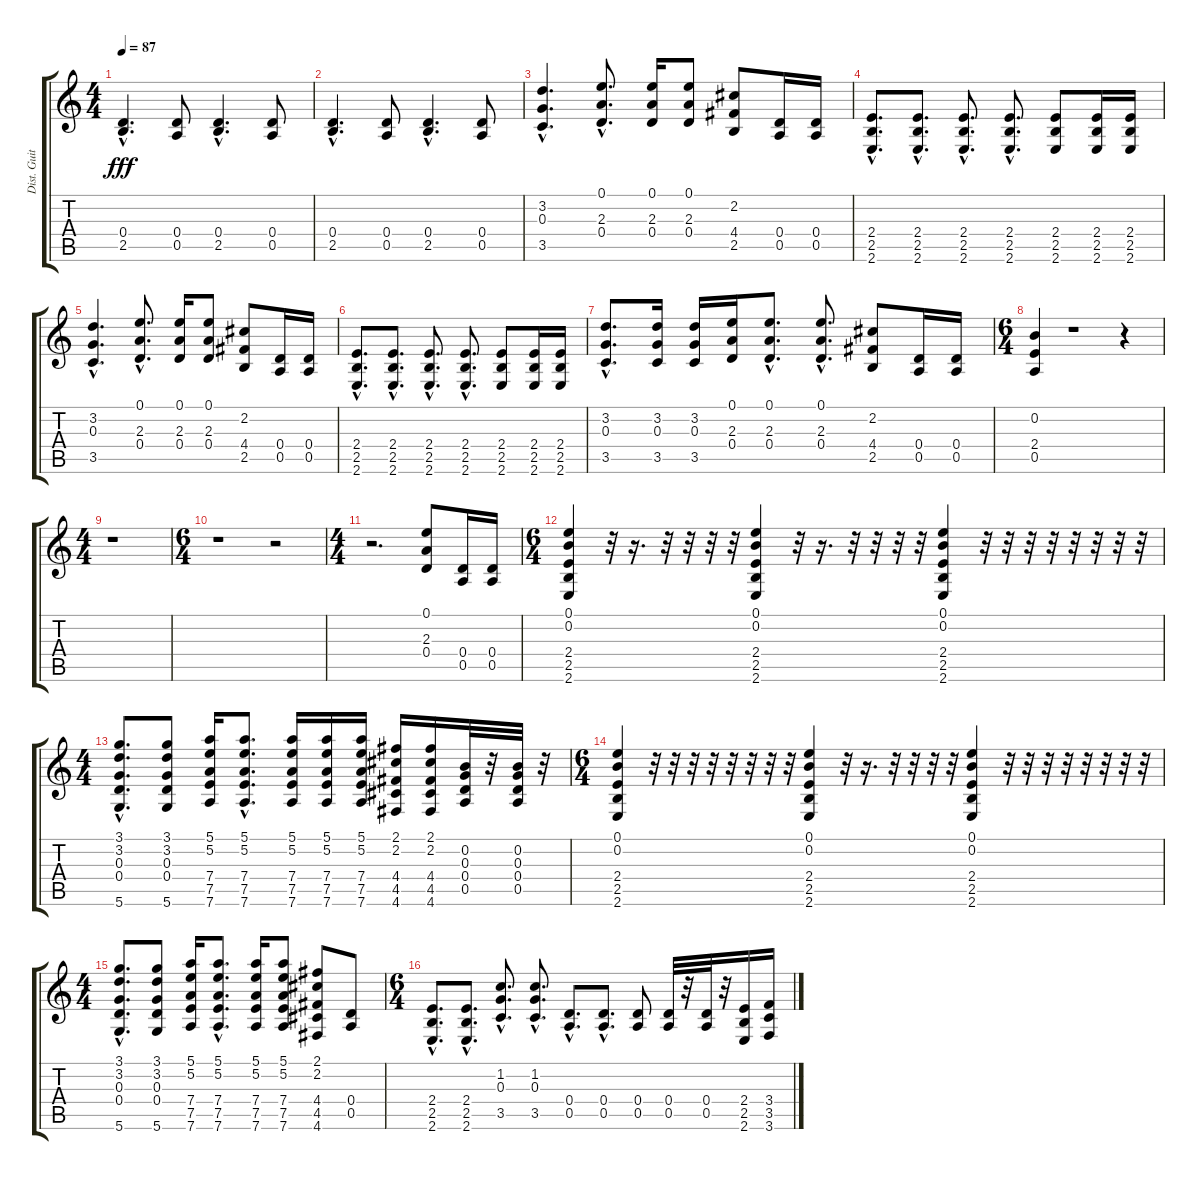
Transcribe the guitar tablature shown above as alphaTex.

\track ("Dist. Guitar" "Dist. Guit") {instrument distortionguitar}
\staff {score tabs}
\tuning (E4 B3 G3 D3 A2 D2) {hide}
\ts (4 4)
\tempo 87
\clef g2
\ks c
(0.4{hac} 2.5{hac}).4{d dy fff} (0.4 0.5).8 (0.4{hac} 2.5{hac}).4{d} (0.4 0.5).8 |
(0.4{hac} 2.5{hac}).4{d} (0.4 0.5).8 (0.4{hac} 2.5{hac}).4{d} (0.4 0.5).8 |
(3.2{hac} 0.3{hac} 3.5{hac}).4{d} (0.1{hac} 2.3{hac} 0.4{hac}).8{d} (0.1 2.3 0.4).16 (0.1 2.3 0.4).8 (2.2 4.4 2.5).8 (0.4 0.5).16 (0.4 0.5).16 |
(2.4{hac} 2.5{hac} 2.6{hac}).8{d} (2.4{hac} 2.5{hac} 2.6{hac}).8{d} (2.4{hac} 2.5{hac} 2.6{hac}).8{d} (2.4{hac} 2.5{hac} 2.6{hac}).8{d} (2.4 2.5 2.6).8 (2.4 2.5 2.6).16 (2.4 2.5 2.6).16 |
(3.2{hac} 0.3{hac} 3.5{hac}).4{d} (0.1{hac} 2.3{hac} 0.4{hac}).8{d} (0.1 2.3 0.4).16 (0.1 2.3 0.4).8 (2.2 4.4 2.5).8 (0.4 0.5).16 (0.4 0.5).16 |
(2.4{hac} 2.5{hac} 2.6{hac}).8{d} (2.4{hac} 2.5{hac} 2.6{hac}).8{d} (2.4{hac} 2.5{hac} 2.6{hac}).8{d} (2.4{hac} 2.5{hac} 2.6{hac}).8{d} (2.4 2.5 2.6).8 (2.4 2.5 2.6).16 (2.4 2.5 2.6).16 |
(3.2{hac} 0.3{hac} 3.5{hac}).8{d} (3.2 0.3 3.5).16 (3.2 0.3 3.5).16 (0.1 2.3 0.4).16 (0.1{hac} 2.3{hac} 0.4{hac}).8{d} (0.1{hac} 2.3{hac} 0.4{hac}).8{d} (2.2 4.4 2.5).8 (0.4 0.5).16 (0.4 0.5).16 |
\ts (6 4)
(0.2 2.4 0.5).4 r.1 r.4 |
\ts (4 4)
r.1 |
\ts (6 4)
r.1 r.2 |
\ts (4 4)
r.2{d} (0.1 2.3 0.4).8{volume 1} (0.4 0.5).16{volume 16} (0.4 0.5).16 |
\ts (6 4)
(0.1 0.2 2.4 2.5 2.6).4 r.32 r.16{d} r.32 r.32 r.32 r.32 (0.1 0.2 2.4 2.5 2.6).4 r.32 r.16{d} r.32 r.32 r.32 r.32 (0.1 0.2 2.4 2.5 2.6).4 r.32 r.32 r.32 r.32 r.32 r.32 r.32 r.32 |
\ts (4 4)
(3.1{hac} 3.2{hac} 0.3{hac} 0.4{hac} 5.6{hac}).8{d} (3.1 3.2 0.3 0.4 5.6).8 (5.1 5.2 7.4 7.5 7.6).16 (5.1{hac} 5.2{hac} 7.4{hac} 7.5{hac} 7.6{hac}).8{d} (5.1 5.2 7.4 7.5 7.6).16 (5.1 5.2 7.4 7.5 7.6).16 (5.1 5.2 7.4 7.5 7.6).16 (2.1 2.2 4.4 4.5 4.6).16 (2.1 2.2 4.4 4.5 4.6).16 (0.2 0.3 0.4 0.5).32 r.32 (0.2 0.3 0.4 0.5).32 r.32 |
\ts (6 4)
(0.1 0.2 2.4 2.5 2.6).4 r.32 r.32 r.32 r.32 r.32 r.32 r.32 r.32 (0.1 0.2 2.4 2.5 2.6).4 r.32 r.16{d} r.32 r.32 r.32 r.32 (0.1 0.2 2.4 2.5 2.6).4 r.32 r.32 r.32 r.32 r.32 r.32 r.32 r.32 |
\ts (4 4)
(3.1{hac} 3.2{hac} 0.3{hac} 0.4{hac} 5.6{hac}).8{d} (3.1 3.2 0.3 0.4 5.6).8 (5.1 5.2 7.4 7.5 7.6).16 (5.1{hac} 5.2{hac} 7.4{hac} 7.5{hac} 7.6{hac}).8{d} (5.1 5.2 7.4 7.5 7.6).16 (5.1 5.2 7.4 7.5 7.6).8 (2.1 2.2 4.4 4.5 4.6).8 (0.4 0.5).8 |
\ts (6 4)
(2.4{hac} 2.5{hac} 2.6{hac}).8{d} (2.4{hac} 2.5{hac} 2.6{hac}).8{d} (1.2{hac} 0.3{hac} 3.5{hac}).8{d} (1.2{hac} 0.3{hac} 3.5{hac}).8{d} (0.4{hac} 0.5{hac}).8{d} (0.4{hac} 0.5{hac}).8{d} (0.4 0.5).8 (0.4 0.5).32 r.32 (0.4 0.5).32 r.32 (2.4 2.5 2.6).16 (3.4 3.5 3.6).16
